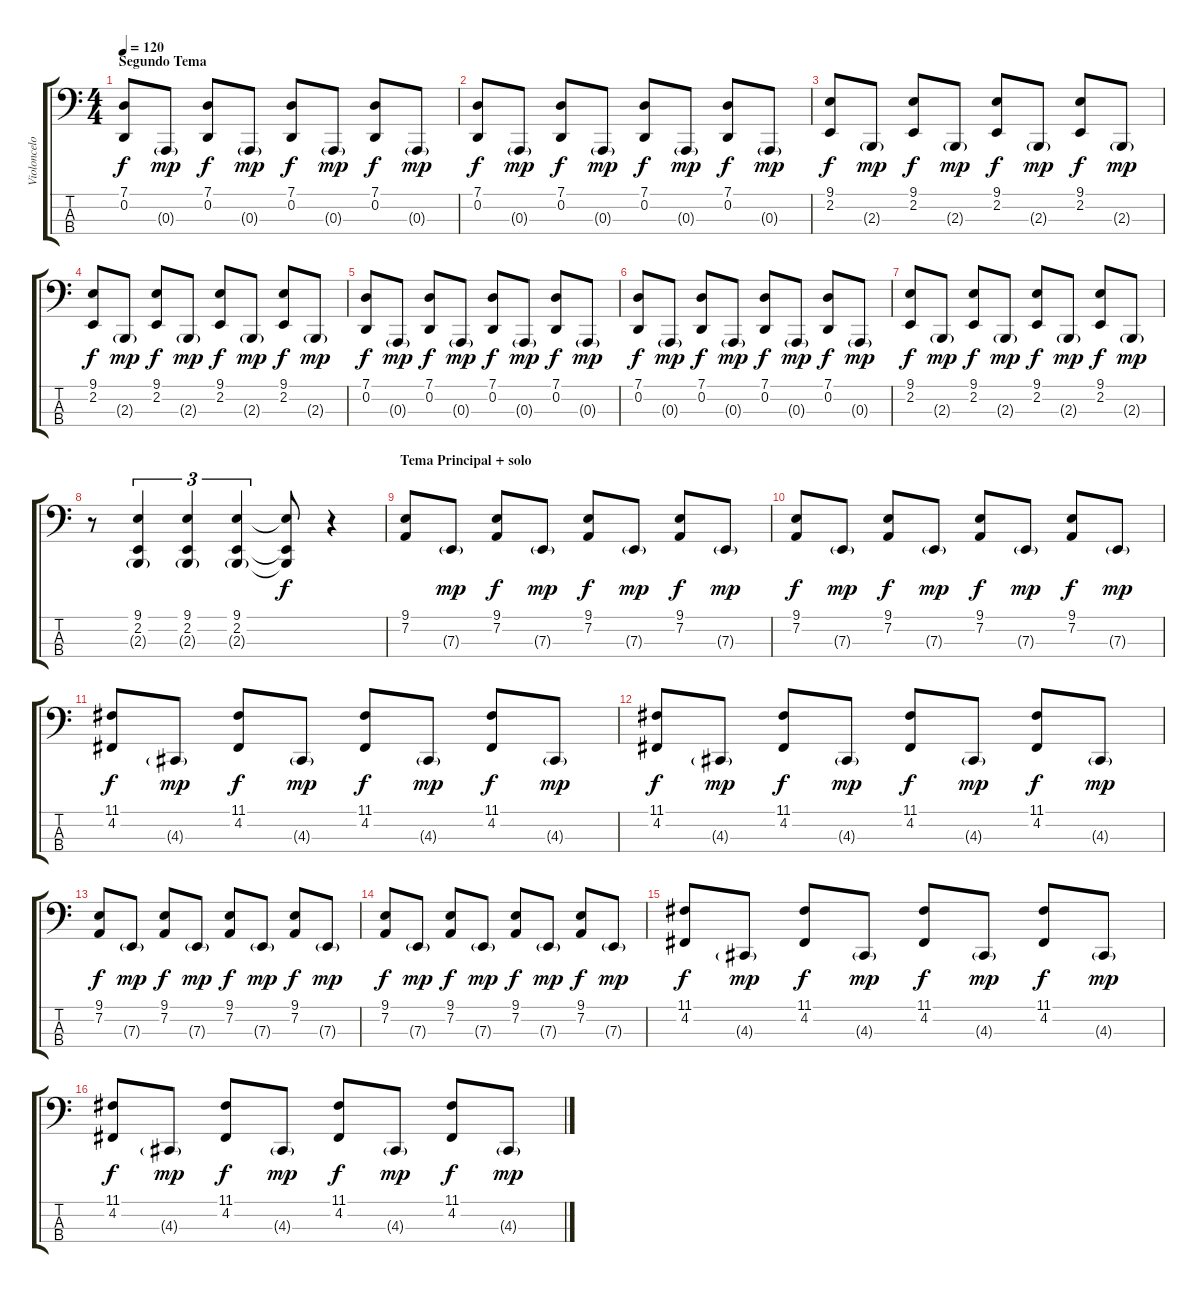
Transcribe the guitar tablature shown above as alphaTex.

\track ("Violoncelo" "Violoncelo") {instrument stringensemble1}
\staff {score tabs}
\tuning (G2 D2 A1 E1) {hide}
\ts (4 4)
\section ("" "Segundo Tema")
\tempo 120
\clef f4
\ks c
(7.1 0.2).8{dy f} 0.3{g}.8{dy mp} (7.1 0.2).8{dy f} 0.3{g}.8{dy mp} (7.1 0.2).8{dy f} 0.3{g}.8{dy mp} (7.1 0.2).8{dy f} 0.3{g}.8{dy mp} |
(7.1 0.2).8{dy f} 0.3{g}.8{dy mp} (7.1 0.2).8{dy f} 0.3{g}.8{dy mp} (7.1 0.2).8{dy f} 0.3{g}.8{dy mp} (7.1 0.2).8{dy f} 0.3{g}.8{dy mp} |
(9.1 2.2).8{dy f} 2.3{g}.8{dy mp} (9.1 2.2).8{dy f} 2.3{g}.8{dy mp} (9.1 2.2).8{dy f} 2.3{g}.8{dy mp} (9.1 2.2).8{dy f} 2.3{g}.8{dy mp} |
(9.1 2.2).8{dy f} 2.3{g}.8{dy mp} (9.1 2.2).8{dy f} 2.3{g}.8{dy mp} (9.1 2.2).8{dy f} 2.3{g}.8{dy mp} (9.1 2.2).8{dy f} 2.3{g}.8{dy mp} |
(7.1 0.2).8{dy f} 0.3{g}.8{dy mp} (7.1 0.2).8{dy f} 0.3{g}.8{dy mp} (7.1 0.2).8{dy f} 0.3{g}.8{dy mp} (7.1 0.2).8{dy f} 0.3{g}.8{dy mp} |
(7.1 0.2).8{dy f} 0.3{g}.8{dy mp} (7.1 0.2).8{dy f} 0.3{g}.8{dy mp} (7.1 0.2).8{dy f} 0.3{g}.8{dy mp} (7.1 0.2).8{dy f} 0.3{g}.8{dy mp} |
(9.1 2.2).8{dy f} 2.3{g}.8{dy mp} (9.1 2.2).8{dy f} 2.3{g}.8{dy mp} (9.1 2.2).8{dy f} 2.3{g}.8{dy mp} (9.1 2.2).8{dy f} 2.3{g}.8{dy mp} |
r.8 (9.1 2.2 2.3{g}).4{tu (3 2)} (9.1 2.2 2.3{g}).4{tu (3 2)} (9.1 2.2 2.3{g}).4{tu (3 2)} (9.1{t} 2.2{t} 2.3{t}).8{dy f} r.4 |
\section ("" "Tema Principal + solo")
(9.1 7.2).8 7.3{g}.8{dy mp} (9.1 7.2).8{dy f} 7.3{g}.8{dy mp} (9.1 7.2).8{dy f} 7.3{g}.8{dy mp} (9.1 7.2).8{dy f} 7.3{g}.8{dy mp} |
(9.1 7.2).8{dy f} 7.3{g}.8{dy mp} (9.1 7.2).8{dy f} 7.3{g}.8{dy mp} (9.1 7.2).8{dy f} 7.3{g}.8{dy mp} (9.1 7.2).8{dy f} 7.3{g}.8{dy mp} |
(11.1 4.2).8{dy f} 4.3{g}.8{dy mp} (11.1 4.2).8{dy f} 4.3{g}.8{dy mp} (11.1 4.2).8{dy f} 4.3{g}.8{dy mp} (11.1 4.2).8{dy f} 4.3{g}.8{dy mp} |
(11.1 4.2).8{dy f} 4.3{g}.8{dy mp} (11.1 4.2).8{dy f} 4.3{g}.8{dy mp} (11.1 4.2).8{dy f} 4.3{g}.8{dy mp} (11.1 4.2).8{dy f} 4.3{g}.8{dy mp} |
(9.1 7.2).8{dy f} 7.3{g}.8{dy mp} (9.1 7.2).8{dy f} 7.3{g}.8{dy mp} (9.1 7.2).8{dy f} 7.3{g}.8{dy mp} (9.1 7.2).8{dy f} 7.3{g}.8{dy mp} |
(9.1 7.2).8{dy f} 7.3{g}.8{dy mp} (9.1 7.2).8{dy f} 7.3{g}.8{dy mp} (9.1 7.2).8{dy f} 7.3{g}.8{dy mp} (9.1 7.2).8{dy f} 7.3{g}.8{dy mp} |
(11.1 4.2).8{dy f} 4.3{g}.8{dy mp} (11.1 4.2).8{dy f} 4.3{g}.8{dy mp} (11.1 4.2).8{dy f} 4.3{g}.8{dy mp} (11.1 4.2).8{dy f} 4.3{g}.8{dy mp} |
(11.1 4.2).8{dy f} 4.3{g}.8{dy mp} (11.1 4.2).8{dy f} 4.3{g}.8{dy mp} (11.1 4.2).8{dy f} 4.3{g}.8{dy mp} (11.1 4.2).8{dy f} 4.3{g}.8{dy mp}
